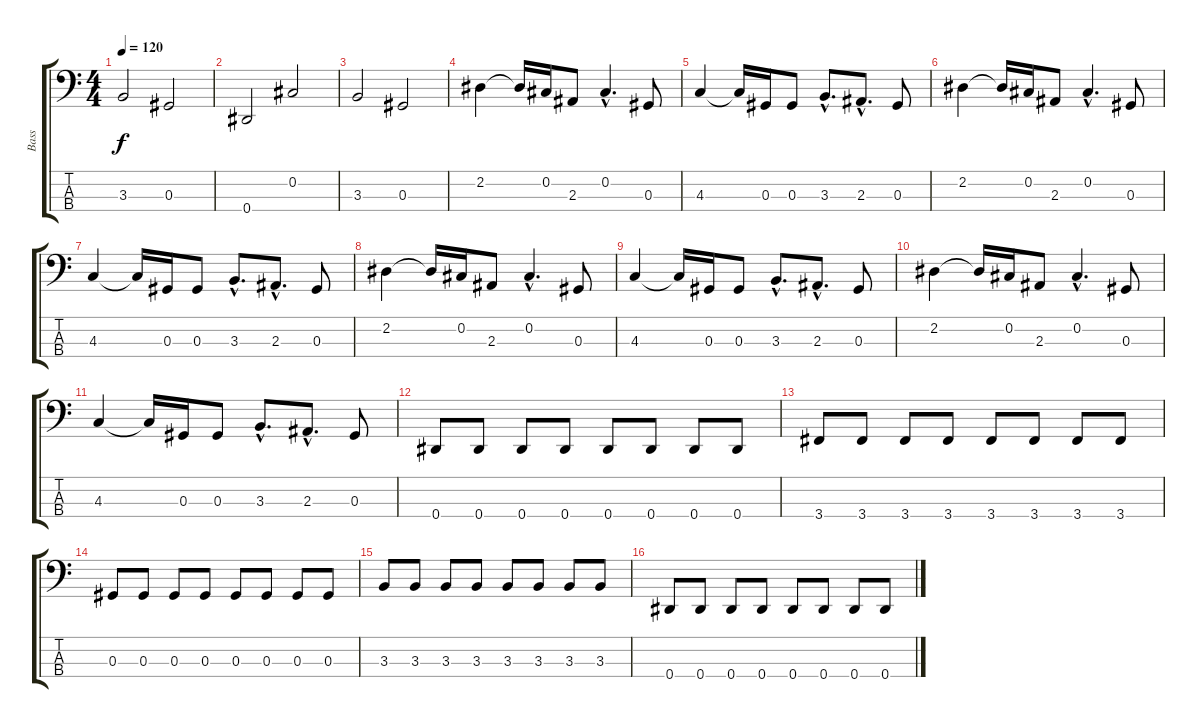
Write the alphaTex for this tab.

\track ("Bass" "Bass") {instrument electricbassfinger}
\staff {score tabs}
\tuning (Gb2 Db2 Ab1 Eb1) {hide}
\ts (4 4)
\tempo 120
\clef f4
\ks c
3.3.2{dy f} 0.3.2 |
0.4.2 0.2.2 |
3.3.2 0.3.2 |
2.2.4 2.2{t}.16 0.2.16 2.3.8 0.2{hac}.4{d} 0.3.8 |
4.3.4 4.3{t}.16 0.3.16 0.3.8 3.3{hac}.8{d} 2.3{hac}.8{d} 0.3.8 |
2.2.4 2.2{t}.16 0.2.16 2.3.8 0.2{hac}.4{d} 0.3.8 |
4.3.4 4.3{t}.16 0.3.16 0.3.8 3.3{hac}.8{d} 2.3{hac}.8{d} 0.3.8 |
2.2.4 2.2{t}.16 0.2.16 2.3.8 0.2{hac}.4{d} 0.3.8 |
4.3.4 4.3{t}.16 0.3.16 0.3.8 3.3{hac}.8{d} 2.3{hac}.8{d} 0.3.8 |
2.2.4 2.2{t}.16 0.2.16 2.3.8 0.2{hac}.4{d} 0.3.8 |
4.3.4 4.3{t}.16 0.3.16 0.3.8 3.3{hac}.8{d} 2.3{hac}.8{d} 0.3.8 |
0.4.8 0.4.8 0.4.8 0.4.8 0.4.8 0.4.8 0.4.8 0.4.8 |
3.4.8 3.4.8 3.4.8 3.4.8 3.4.8 3.4.8 3.4.8 3.4.8 |
0.3.8 0.3.8 0.3.8 0.3.8 0.3.8 0.3.8 0.3.8 0.3.8 |
3.3.8 3.3.8 3.3.8 3.3.8 3.3.8 3.3.8 3.3.8 3.3.8 |
0.4.8 0.4.8 0.4.8 0.4.8 0.4.8 0.4.8 0.4.8 0.4.8
